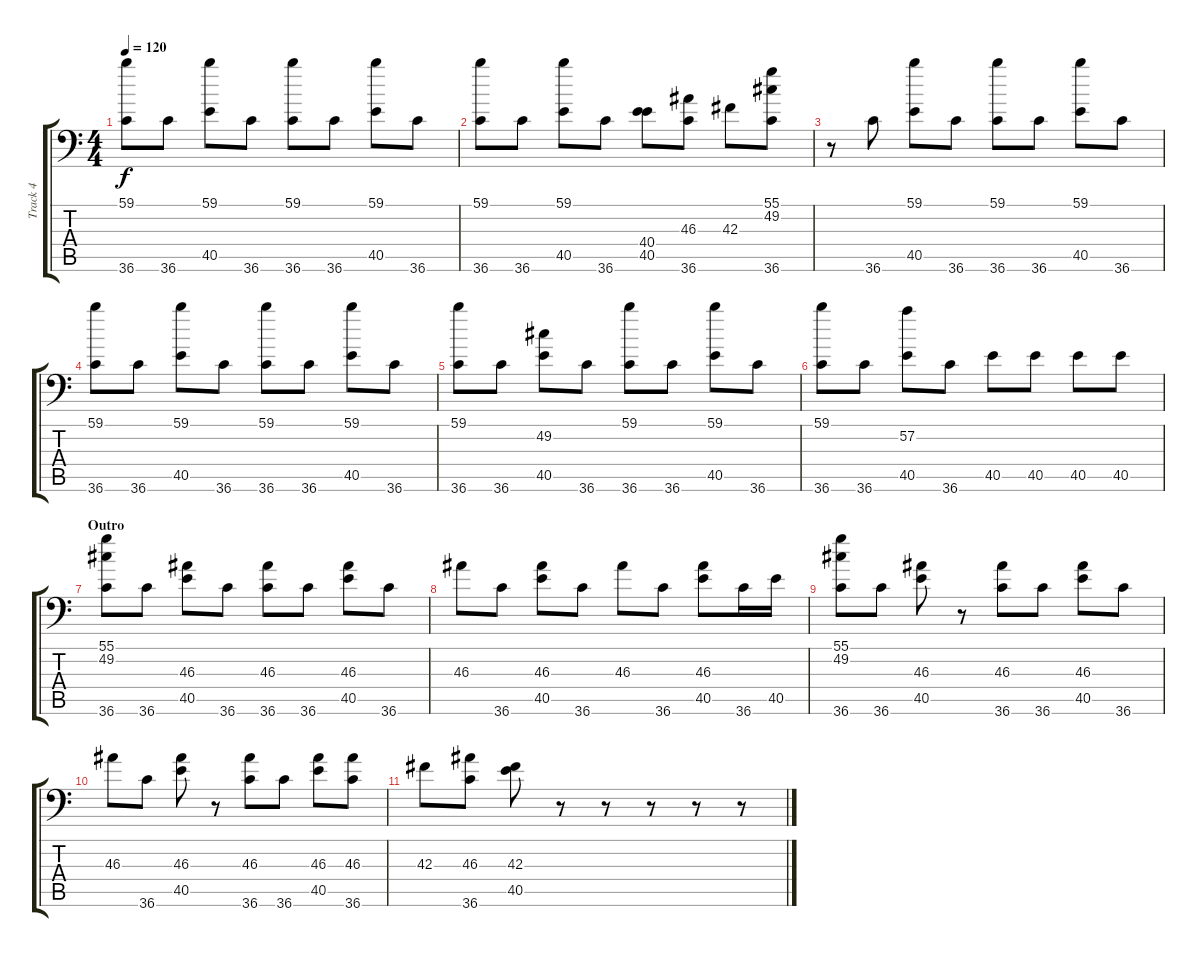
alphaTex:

\track ("Track 4" "Track 4") {instrument acousticgrandpiano}
\staff {score tabs}
\tuning (C-1 C-1 C-1 C-1 C-1 C-1) {hide}
\ts (4 4)
\tempo 120
\clef f4
\ks c
(59.1 36.6).8{dy f} 36.6.8 (59.1 40.5).8 36.6.8 (59.1 36.6).8 36.6.8 (59.1 40.5).8 36.6.8 |
(59.1 36.6).8 36.6.8 (59.1 40.5).8 36.6.8 (40.4 40.5).8 (46.3 36.6).8 42.3.8 (55.1 49.2 36.6).8 |
r.8 36.6.8 (59.1 40.5).8 36.6.8 (59.1 36.6).8 36.6.8 (59.1 40.5).8 36.6.8 |
(59.1 36.6).8 36.6.8 (59.1 40.5).8 36.6.8 (59.1 36.6).8 36.6.8 (59.1 40.5).8 36.6.8 |
(59.1 36.6).8 36.6.8 (49.2 40.5).8 36.6.8 (59.1 36.6).8 36.6.8 (59.1 40.5).8 36.6.8 |
(59.1 36.6).8 36.6.8 (57.2 40.5).8 36.6.8 40.5.8 40.5.8 40.5.8 40.5.8 |
\section ("" "Outro")
(55.1 49.2 36.6).8 36.6.8 (46.3 40.5).8 36.6.8 (46.3 36.6).8 36.6.8 (46.3 40.5).8 36.6.8 |
46.3.8 36.6.8 (46.3 40.5).8 36.6.8 46.3.8 36.6.8 (46.3 40.5).8 36.6.16 40.5.16 |
(55.1 49.2 36.6).8 36.6.8 (46.3 40.5).8 r.8 (46.3 36.6).8 36.6.8 (46.3 40.5).8 36.6.8 |
46.3.8 36.6.8 (46.3 40.5).8 r.8 (46.3 36.6).8 36.6.8 (46.3 40.5).8 (46.3 36.6).8 |
42.3.8 (46.3 36.6).8 (42.3 40.5).8 r.8 r.8 r.8 r.8 r.8
